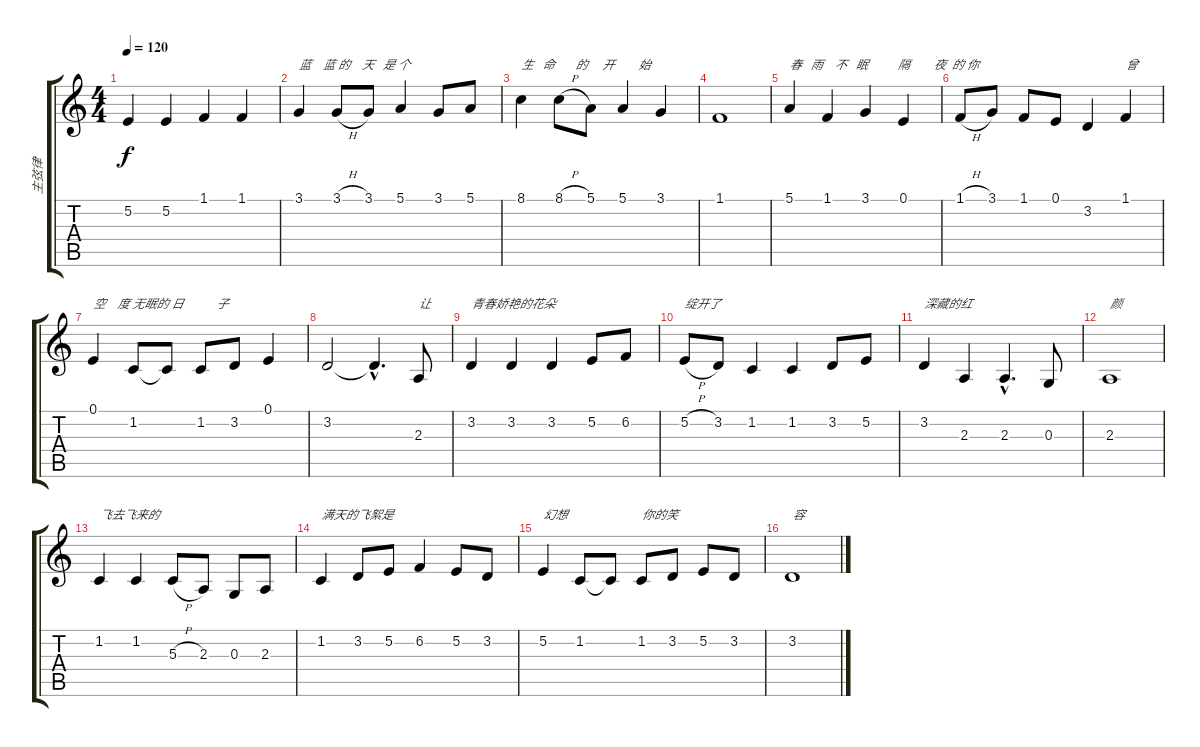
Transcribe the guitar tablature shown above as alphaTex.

\track ("主弦律" "主弦律") {instrument flute}
\staff {score tabs}
\tuning (E4 B3 G3 D3 A2 E2) {hide}
\ts (4 4)
\tempo 120
\clef g2
\ks c
5.2.4{dy f} 5.2.4 1.1.4 1.1.4 |
3.1.4{txt "蓝    蓝 的    天   是 个"} 3.1{h}.8 3.1.8 5.1.4 3.1.8 5.1.8 |
8.1.4{txt "生   命       的     开        始"} 8.1{h}.8 5.1.8 5.1.4 3.1.4 |
1.1.1 |
5.1.4{txt "春   雨    不   眠          隔        夜  的 你   "} 1.1.4 3.1.4 0.1.4 |
1.1{h}.8 3.1.8 1.1.8 0.1.8 3.2.4 1.1.4{txt "曾"} |
0.1.4{txt "空    度 无眠的 日           子  "} 1.2.8 1.2{t}.8 1.2.8 3.2.8 0.1.4 |
3.2.2 3.2{hac t}.4{d} 2.3.8{txt "让"} |
3.2.4{txt "青春娇艳的花朵"} 3.2.4 3.2.4 5.2.8 6.2.8 |
5.2{h}.8{txt "绽开了"} 3.2.8 1.2.4 1.2.4 3.2.8 5.2.8 |
3.2.4{txt "深藏的红"} 2.3.4 2.3{hac}.4{d} 0.3.8 |
2.3.1{txt "颜"} |
1.2.4{txt "飞去飞来的"} 1.2.4 5.3{h}.8 2.3.8 0.3.8 2.3.8 |
1.2.4{txt "满天的飞絮是"} 3.2.8 5.2.8 6.2.4 5.2.8 3.2.8 |
5.2.4{txt "幻想"} 1.2.8 1.2{t}.8 1.2.8{txt "你的笑"} 3.2.8 5.2.8 3.2.8 |
3.2.1{txt "容"}
